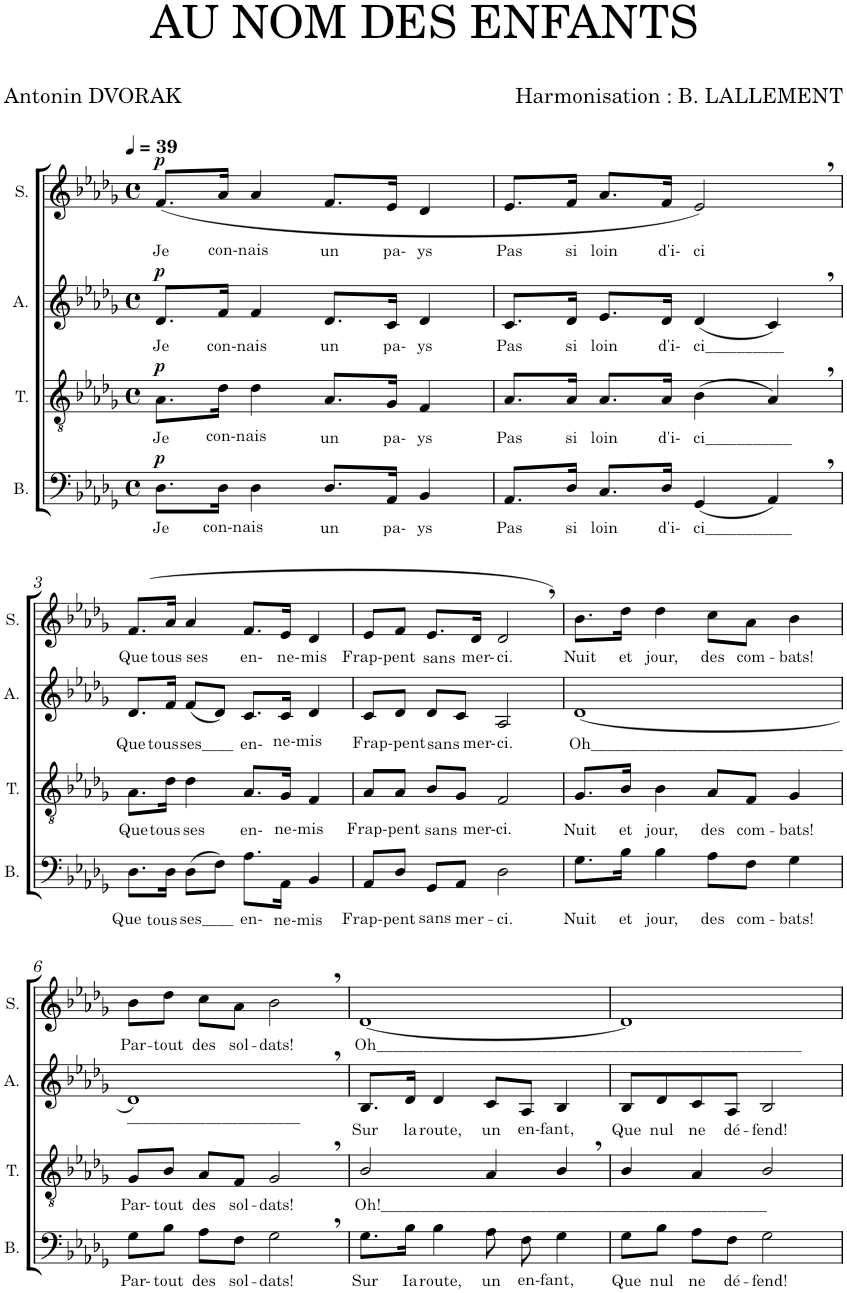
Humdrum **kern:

**kern	**text	**dynam	**kern	**text	**dynam	**kern	**text	**dynam	**kern	**text	**dynam
*part4	*part4	*part4	*part3	*part3	*part3	*part2	*part2	*part2	*part1	*part1	*part1
*staff4	*staff4	*staff4	*staff3	*staff3	*staff3	*staff2	*staff2	*staff2	*staff1	*staff1	*staff1
*I"B.	*	*	*I"T.	*	*	*I"A.	*	*	*I"S.	*	*
*I'B.	*	*	*I'T.	*	*	*I'A.	*	*	*I'S.	*	*
*clefF4	*	*	*clefGv2	*	*	*clefG2	*	*	*clefG2	*	*
*k[b-e-a-d-g-]	*	*	*k[b-e-a-d-g-]	*	*	*k[b-e-a-d-g-]	*	*	*k[b-e-a-d-g-]	*	*
*M4/4	*	*	*M4/4	*	*	*M4/4	*	*	*M4/4	*	*
*met(c)	*	*	*met(c)	*	*	*met(c)	*	*	*met(c)	*	*
*MM39	*	*	*MM39	*	*	*MM39	*	*	*MM39	*	*
=1	=1	=1	=1	=1	=1	=1	=1	=1	=1	=1	=1
!	!LO:LY:b	!LO:DY:a	!	!LO:LY:b	!LO:DY:a	!	!LO:LY:b	!LO:DY:a	!	!LO:LY:b	!LO:DY:a
8.D-\L	Je	p	8.A-\L	Je	p	8.d-/L	Je	p	(8.f/L	Je	p
!	!LO:LY:b	!	!	!LO:LY:b	!	!	!LO:LY:b	!	!	!LO:LY:b	!
16D-\Jk	con-nais	.	16d-\Jk	con-nais	.	16f/Jk	con-nais	.	16a-/Jk	con-nais	.
4D-\	.	.	4d-\	.	.	4f/	.	.	4a-/	.	.
!	!LO:LY:b	!	!	!LO:LY:b	!	!	!LO:LY:b	!	!	!LO:LY:b	!
8.D-/L	un	.	8.A-/L	un	.	8.d-/L	un	.	8.f/L	un	.
!	!LO:LY:b	!	!	!LO:LY:b	!	!	!LO:LY:b	!	!	!LO:LY:b	!
16AA-/Jk	pa-	.	16G-/Jk	pa-	.	16c/Jk	pa-	.	16e-/Jk	pa-	.
!	!LO:LY:b	!	!	!LO:LY:b	!	!	!LO:LY:b	!	!	!LO:LY:b	!
4BB-/	ys	.	4F/	ys	.	4d-/	ys	.	4d-/	ys	.
=2	=2	=2	=2	=2	=2	=2	=2	=2	=2	=2	=2
!	!LO:LY:b	!	!	!LO:LY:b	!	!	!LO:LY:b	!	!	!LO:LY:b	!
8.AA-/L	Pas	.	8.A-/L	Pas	.	8.c/L	Pas	.	8.e-/L	Pas	.
!	!LO:LY:b	!	!	!LO:LY:b	!	!	!LO:LY:b	!	!	!LO:LY:b	!
16D-/Jk	si	.	16A-/Jk	si	.	16d-/Jk	si	.	16f/Jk	si	.
!	!LO:LY:b	!	!	!LO:LY:b	!	!	!LO:LY:b	!	!	!LO:LY:b	!
8.C/L	loin	.	8.A-/L	loin	.	8.e-/L	loin	.	8.a-/L	loin	.
!	!LO:LY:b	!	!	!LO:LY:b	!	!	!LO:LY:b	!	!	!LO:LY:b	!
16D-/Jk	d'i-	.	16A-/Jk	d'i-	.	16d-/Jk	d'i-	.	16f/Jk	d'i-	.
!	!LO:LY:b	!	!	!LO:LY:b	!	!	!LO:LY:b	!	!	!LO:LY:b	!
(4GG-/	ci___________	.	(4B-\	ci___________	.	(4d-/	ci__________	.	2e-,/)	ci	.
4AA-,/)	.	.	4A-,/)	.	.	4c,/)	.	.	.	.	.
!!LO:LB:g=z
=3	=3	=3	=3	=3	=3	=3	=3	=3	=3	=3	=3
!	!LO:LY:b	!	!	!LO:LY:b	!	!	!LO:LY:b	!	!	!LO:LY:b	!
8.D-\L	Que	.	8.A-\L	Que	.	8.d-/L	Que	.	(8.f/L	Que	.
!	!LO:LY:b	!	!	!LO:LY:b	!	!	!LO:LY:b	!	!	!LO:LY:b	!
16D-\Jk	tous	.	16d-\Jk	tous	.	16f/Jk	tous	.	16a-/Jk)	tous	.
!	!LO:LY:b	!	!	!LO:LY:b	!	!	!LO:LY:b	!	!	!LO:LY:b	!
(8D-\L	ses____	.	4d-\	ses	.	(8f/L	ses____	.	4a-/	ses	.
8F\J)	.	.	.	.	.	8d-/J)	.	.	.	.	.
!	!LO:LY:b	!	!	!LO:LY:b	!	!	!LO:LY:b	!	!	!LO:LY:b	!
8.A-\L	en-	.	8.A-/L	en-	.	8.c/L	en-	.	8.f/L	en-	.
!	!LO:LY:b	!	!	!LO:LY:b	!	!	!LO:LY:b	!	!	!LO:LY:b	!
16AA-\Jk	ne-mis	.	16G-/Jk	ne-mis	.	16c/Jk	ne-mis	.	16e-/Jk	ne-	.
!	!	!	!	!	!	!	!	!	!	!LO:LY:b	!
4BB-/	.	.	4F/	.	.	4d-/	.	.	4d-/	mis	.
=4	=4	=4	=4	=4	=4	=4	=4	=4	=4	=4	=4
!	!LO:LY:b	!	!	!LO:LY:b	!	!	!LO:LY:b	!	!	!LO:LY:b	!
8AA-/L	Frap-pent	.	8A-/L	Frap-pent	.	8c/L	Frap-pent	.	8e-/L	Frap-pent	.
8D-/J	.	.	8A-/J	.	.	8d-/J	.	.	8f/J	.	.
!	!LO:LY:b	!	!	!LO:LY:b	!	!	!LO:LY:b	!	!	!LO:LY:b	!
8GG-/L	sans	.	8B-/L	sans	.	8d-/L	sans	.	8.e-/L	sans	.
!	!LO:LY:b	!	!	!LO:LY:b	!	!	!LO:LY:b	!	!	!	!
8AA-/J	mer-	.	8G-/J	mer-ci.	.	8c/J	mer-	.	.	.	.
!	!	!	!	!	!	!	!	!	!	!LO:LY:b	!
.	.	.	.	.	.	.	.	.	16d-/Jk	mer-	.
!	!LO:LY:b	!	!	!	!	!	!LO:LY:b	!	!	!LO:LY:b	!
2D-\	-ci.	.	2F/	.	.	2A-/	ci.	.	2d-,/	ci.	.
=5	=5	=5	=5	=5	=5	=5	=5	=5	=5	=5	=5
!	!LO:LY:b	!	!	!LO:LY:b	!	!	!LO:LY:b	!	!	!LO:LY:b	!
8.G-\L	Nuit	.	8.G-/L	Nuit	.	(1d-	Oh________________________________	.	8.b-\L	Nuit	.
!	!LO:LY:b	!	!	!LO:LY:b	!	!	!	!	!	!LO:LY:b	!
16B-\Jk	et	.	16B-/Jk	et	.	.	.	.	16dd-\Jk	et	.
!	!LO:LY:b	!	!	!LO:LY:b	!	!	!	!	!	!LO:LY:b	!
4B-\	jour,	.	4B-\	jour,	.	.	.	.	4dd-\	jour,	.
!	!LO:LY:b	!	!	!LO:LY:b	!	!	!	!	!	!LO:LY:b	!
8A-\L	des	.	8A-/L	des	.	.	.	.	8cc\L	des	.
!	!LO:LY:b	!	!	!LO:LY:b	!	!	!	!	!	!LO:LY:b	!
8F\J	com-	.	8F/J	com-	.	.	.	.	8a-\J	com-	.
!	!LO:LY:b	!	!	!LO:LY:b	!	!	!	!	!	!LO:LY:b	!
4G-\	-bats!	.	4G-/	-bats!	.	.	.	.	4b-\	-bats!	.
!!LO:LB:g=z
=6	=6	=6	=6	=6	=6	=6	=6	=6	=6	=6	=6
!	!LO:LY:b	!	!	!LO:LY:b	!	!	!LO:LY:b	!	!	!LO:LY:b	!
8G-\L	Par-	.	8G-/L	Par-	.	1d-,)	______________________	.	8b-\L	Par-	.
!	!LO:LY:b	!	!	!LO:LY:b	!	!	!	!	!	!LO:LY:b	!
8B-\J	tout	.	8B-/J	tout	.	.	.	.	8dd-\J	-tout	.
!	!LO:LY:b	!	!	!LO:LY:b	!	!	!	!	!	!LO:LY:b	!
8A-\L	des	.	8A-/L	des	.	.	.	.	8cc\L	des	.
!	!LO:LY:b	!	!	!LO:LY:b	!	!	!	!	!	!LO:LY:b	!
8F\J	sol-	.	8F/J	sol-	.	.	.	.	8a-\J	sol-	.
!	!LO:LY:b	!	!	!LO:LY:b	!	!	!	!	!	!LO:LY:b	!
2G-,\	-dats!	.	2G-,/	-dats!	.	.	.	.	2b-,\	-dats!	.
=7	=7	=7	=7	=7	=7	=7	=7	=7	=7	=7	=7
!	!LO:LY:b	!	!	!LO:LY:b	!	!	!LO:LY:b	!	!	!LO:LY:b	!
8.G-\L	Sur	.	2B-/	Oh!_________________________________________________	.	8.B-/L	Sur	.	[1d-	Oh______________________________________________________	.
!	!LO:LY:b	!	!	!	!	!	!LO:LY:b	!	!	!	!
16B-\Jk	Ia	.	.	.	.	16d-/Jk	la	.	.	.	.
!	!LO:LY:b	!	!	!	!	!	!LO:LY:b	!	!	!	!
4B-\	route,	.	.	.	.	4d-/	route,	.	.	.	.
!	!LO:LY:b	!	!	!	!	!	!LO:LY:b	!	!	!	!
8A-\	un	.	4A-/	.	.	8c/L	un	.	.	.	.
!	!LO:LY:b	!	!	!	!	!	!LO:LY:b	!	!	!	!
8F\	en-fant,	.	.	.	.	8A-/J	en-fant,	.	.	.	.
4G-\	.	.	4B-,/	.	.	4B-/	.	.	.	.	.
=8	=8	=8	=8	=8	=8	=8	=8	=8	=8	=8	=8
!	!LO:LY:b	!	!	!	!	!	!LO:LY:b	!	!	!	!
8G-\L	Que	.	4B-/	.	.	8B-/L	Que	.	1d-]	.	.
!	!LO:LY:b	!	!	!	!	!	!LO:LY:b	!	!	!	!
8B-\J	nul	.	.	.	.	8d-/	nul	.	.	.	.
!	!LO:LY:b	!	!	!	!	!	!LO:LY:b	!	!	!	!
8A-\L	ne	.	4A-/	.	.	8c/	ne	.	.	.	.
!	!LO:LY:b	!	!	!	!	!	!LO:LY:b	!	!	!	!
8F\J	dé-	.	.	.	.	8A-/J	dé-	.	.	.	.
!	!LO:LY:b	!	!	!	!	!	!LO:LY:b	!	!	!	!
2G-\	-fend!	.	2B-/	.	.	2B-/	-fend!	.	.	.	.
=	=	=	=	=	=	=	=	=	=	=	=
*-	*-	*-	*-	*-	*-	*-	*-	*-	*-	*-	*-
